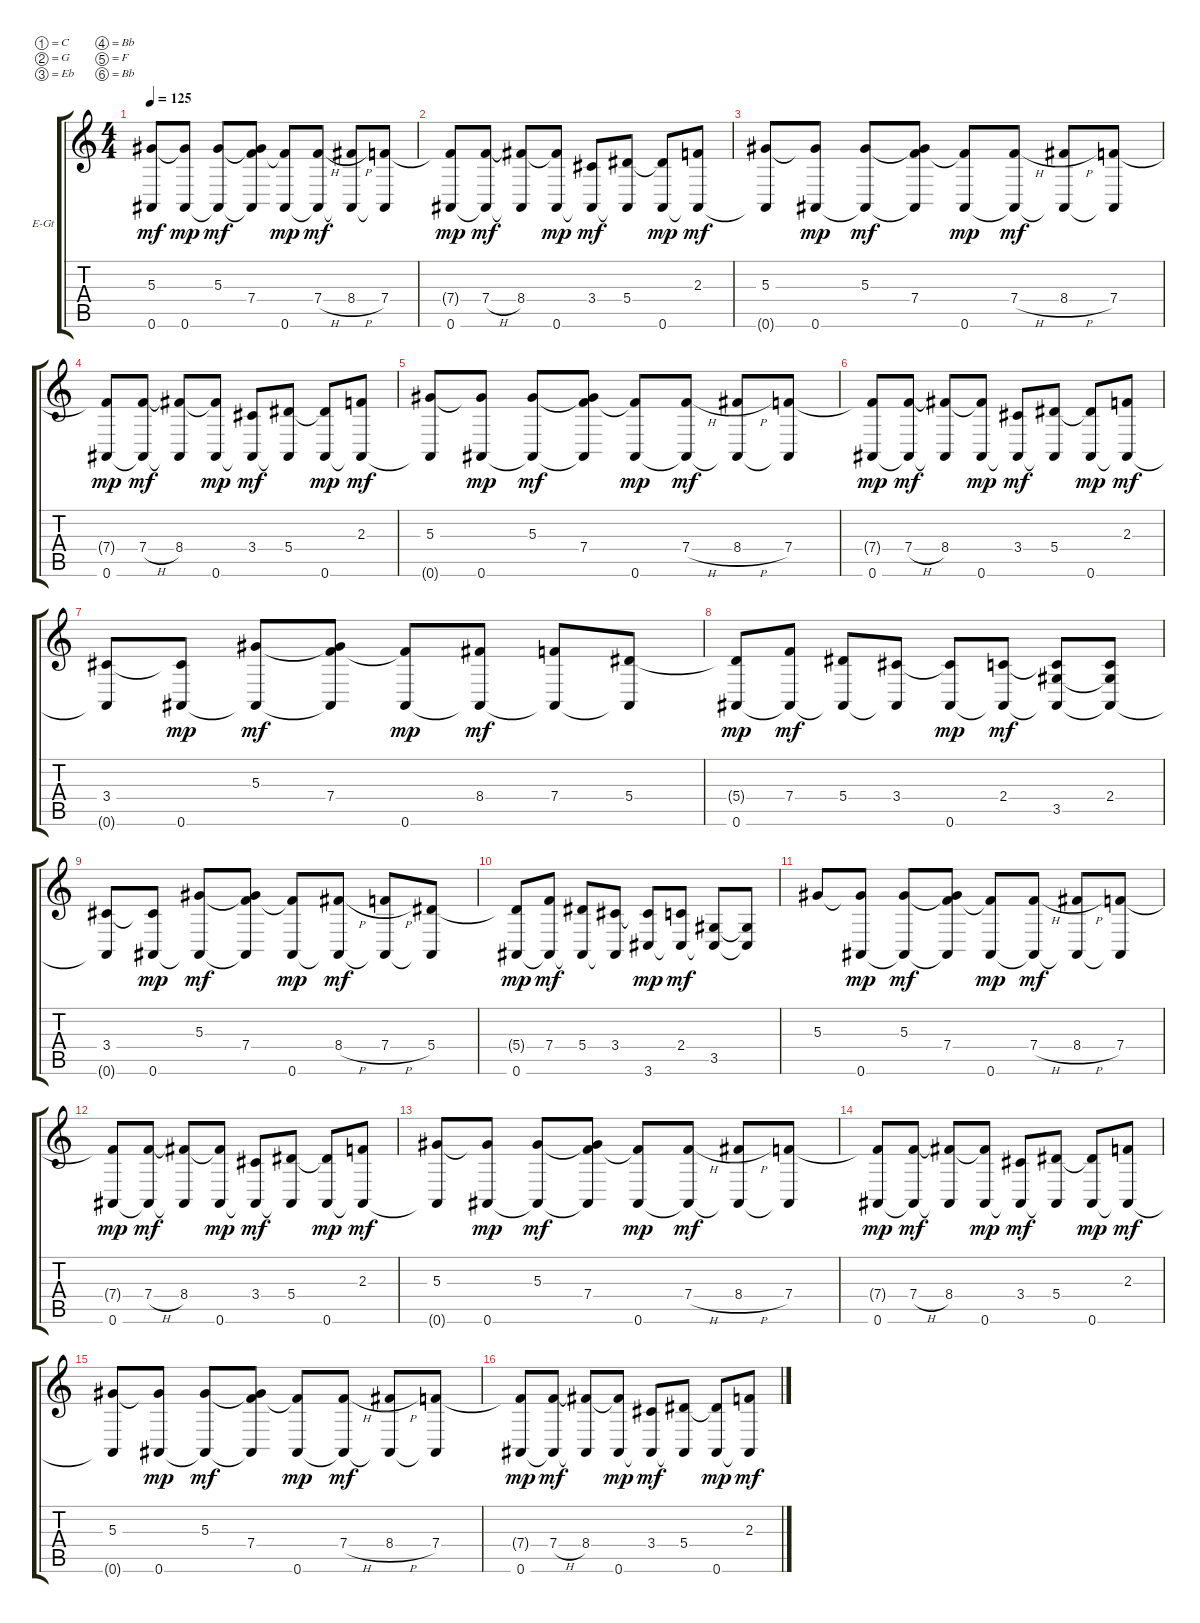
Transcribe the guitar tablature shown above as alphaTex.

\defaultSystemsLayout 4
\bracketExtendMode groupsimilarinstruments
\firstSystemTrackNameOrientation horizontal
\otherSystemsTrackNameOrientation horizontal
\track ("Electric Guitar" "E-Gt") {instrument distortionguitar}
\staff {score tabs}
\tuning (C4 G3 Eb3 Bb2 F2 Bb1)
\ts (4 4)
\tempo 125
\clef g2
\ks c
(5.3 0.6{t}).8{dy mf} (0.6 5.3{t}).8{dy mp} (5.3 0.6{t}).8{dy mf} (7.4 0.6{t} 5.3{t}).8 (0.6 7.4{t}).8{dy mp} (7.4{h} 0.6{t}).8{dy mf} (8.4{h} 0.6{t}).8 (7.4 0.6{t}).8 |
(0.6 7.4{t}).8{dy mp} (7.4{h} 0.6{t}).8{dy mf} (8.4 0.6{t}).8 (0.6 8.4{t}).8{dy mp} (3.4 0.6{t}).8{dy mf} (5.4 0.6{t}).8 (0.6 5.4{t}).8{dy mp} (2.3 0.6{t}).8{dy mf} |
(5.3 0.6{t}).8 (0.6 5.3{t}).8{dy mp} (5.3 0.6{t}).8{dy mf} (7.4 0.6{t} 5.3{t}).8 (0.6 7.4{t}).8{dy mp} (7.4{h} 0.6{t}).8{dy mf} (8.4{h} 0.6{t}).8 (7.4 0.6{t}).8 |
(0.6 7.4{t}).8{dy mp} (7.4{h} 0.6{t}).8{dy mf} (8.4 0.6{t}).8 (0.6 8.4{t}).8{dy mp} (3.4 0.6{t}).8{dy mf} (5.4 0.6{t}).8 (0.6 5.4{t}).8{dy mp} (2.3 0.6{t}).8{dy mf} |
(5.3 0.6{t}).8 (0.6 5.3{t}).8{dy mp} (5.3 0.6{t}).8{dy mf} (7.4 0.6{t} 5.3{t}).8 (0.6 7.4{t}).8{dy mp} (7.4{h} 0.6{t}).8{dy mf} (8.4{h} 0.6{t}).8 (7.4 0.6{t}).8 |
(0.6 7.4{t}).8{dy mp} (7.4{h} 0.6{t}).8{dy mf} (8.4 0.6{t}).8 (0.6 8.4{t}).8{dy mp} (3.4 0.6{t}).8{dy mf} (5.4 0.6{t}).8 (0.6 5.4{t}).8{dy mp} (2.3 0.6{t}).8{dy mf} |
(0.6{t} 3.4).8 (0.6 3.4{t}).8{dy mp} (5.3 0.6{t}).8{dy mf} (7.4 0.6{t} 5.3{t}).8 (0.6 7.4{t}).8{dy mp} (8.4 0.6{t}).8{dy mf} (7.4 0.6{t}).8 (5.4 0.6{t}).8 |
(0.6 5.4{t}).8{dy mp} (7.4 0.6{t}).8{dy mf} (5.4 0.6{t}).8 (3.4 0.6{t}).8 (0.6 3.4{t}).8{dy mp} (2.4 0.6{t}).8{dy mf} (0.6{t} 3.5 2.4{t}).8 (2.4 0.6{t} 3.5{t}).8 |
(0.6{t} 3.4).8 (0.6 3.4{t}).8{dy mp} (5.3 0.6{t}).8{dy mf} (7.4 0.6{t} 5.3{t}).8 (0.6 7.4{t}).8{dy mp} (8.4{h} 0.6{t}).8{dy mf} (7.4{h} 0.6{t}).8 (5.4 0.6{t}).8 |
(0.6 5.4{t}).8{dy mp} (7.4 0.6{t}).8{dy mf} (5.4 0.6{t}).8 (3.4 0.6{t}).8 (3.6 3.4{t}).8{dy mp} (2.4 3.6{t}).8{dy mf} (3.6{t} 3.5).8 (3.6{t} 3.5{t}).8 |
5.3.8 (0.6 5.3{t}).8{dy mp} (5.3 0.6{t}).8{dy mf} (7.4 0.6{t} 5.3{t}).8 (0.6 7.4{t}).8{dy mp} (7.4{h} 0.6{t}).8{dy mf} (8.4{h} 0.6{t}).8 (7.4 0.6{t}).8 |
(0.6 7.4{t}).8{dy mp} (7.4{h} 0.6{t}).8{dy mf} (8.4 0.6{t}).8 (0.6 8.4{t}).8{dy mp} (3.4 0.6{t}).8{dy mf} (5.4 0.6{t}).8 (0.6 5.4{t}).8{dy mp} (2.3 0.6{t}).8{dy mf} |
(5.3 0.6{t}).8 (0.6 5.3{t}).8{dy mp} (5.3 0.6{t}).8{dy mf} (7.4 0.6{t} 5.3{t}).8 (0.6 7.4{t}).8{dy mp} (7.4{h} 0.6{t}).8{dy mf} (8.4{h} 0.6{t}).8 (7.4 0.6{t}).8 |
(0.6 7.4{t}).8{dy mp} (7.4{h} 0.6{t}).8{dy mf} (8.4 0.6{t}).8 (0.6 8.4{t}).8{dy mp} (3.4 0.6{t}).8{dy mf} (5.4 0.6{t}).8 (0.6 5.4{t}).8{dy mp} (2.3 0.6{t}).8{dy mf} |
(5.3 0.6{t}).8 (0.6 5.3{t}).8{dy mp} (5.3 0.6{t}).8{dy mf} (7.4 0.6{t} 5.3{t}).8 (0.6 7.4{t}).8{dy mp} (7.4{h} 0.6{t}).8{dy mf} (8.4{h} 0.6{t}).8 (7.4 0.6{t}).8 |
(0.6 7.4{t}).8{dy mp} (7.4{h} 0.6{t}).8{dy mf} (8.4 0.6{t}).8 (0.6 8.4{t}).8{dy mp} (3.4 0.6{t}).8{dy mf} (5.4 0.6{t}).8 (0.6 5.4{t}).8{dy mp} (2.3 0.6{t}).8{dy mf}
